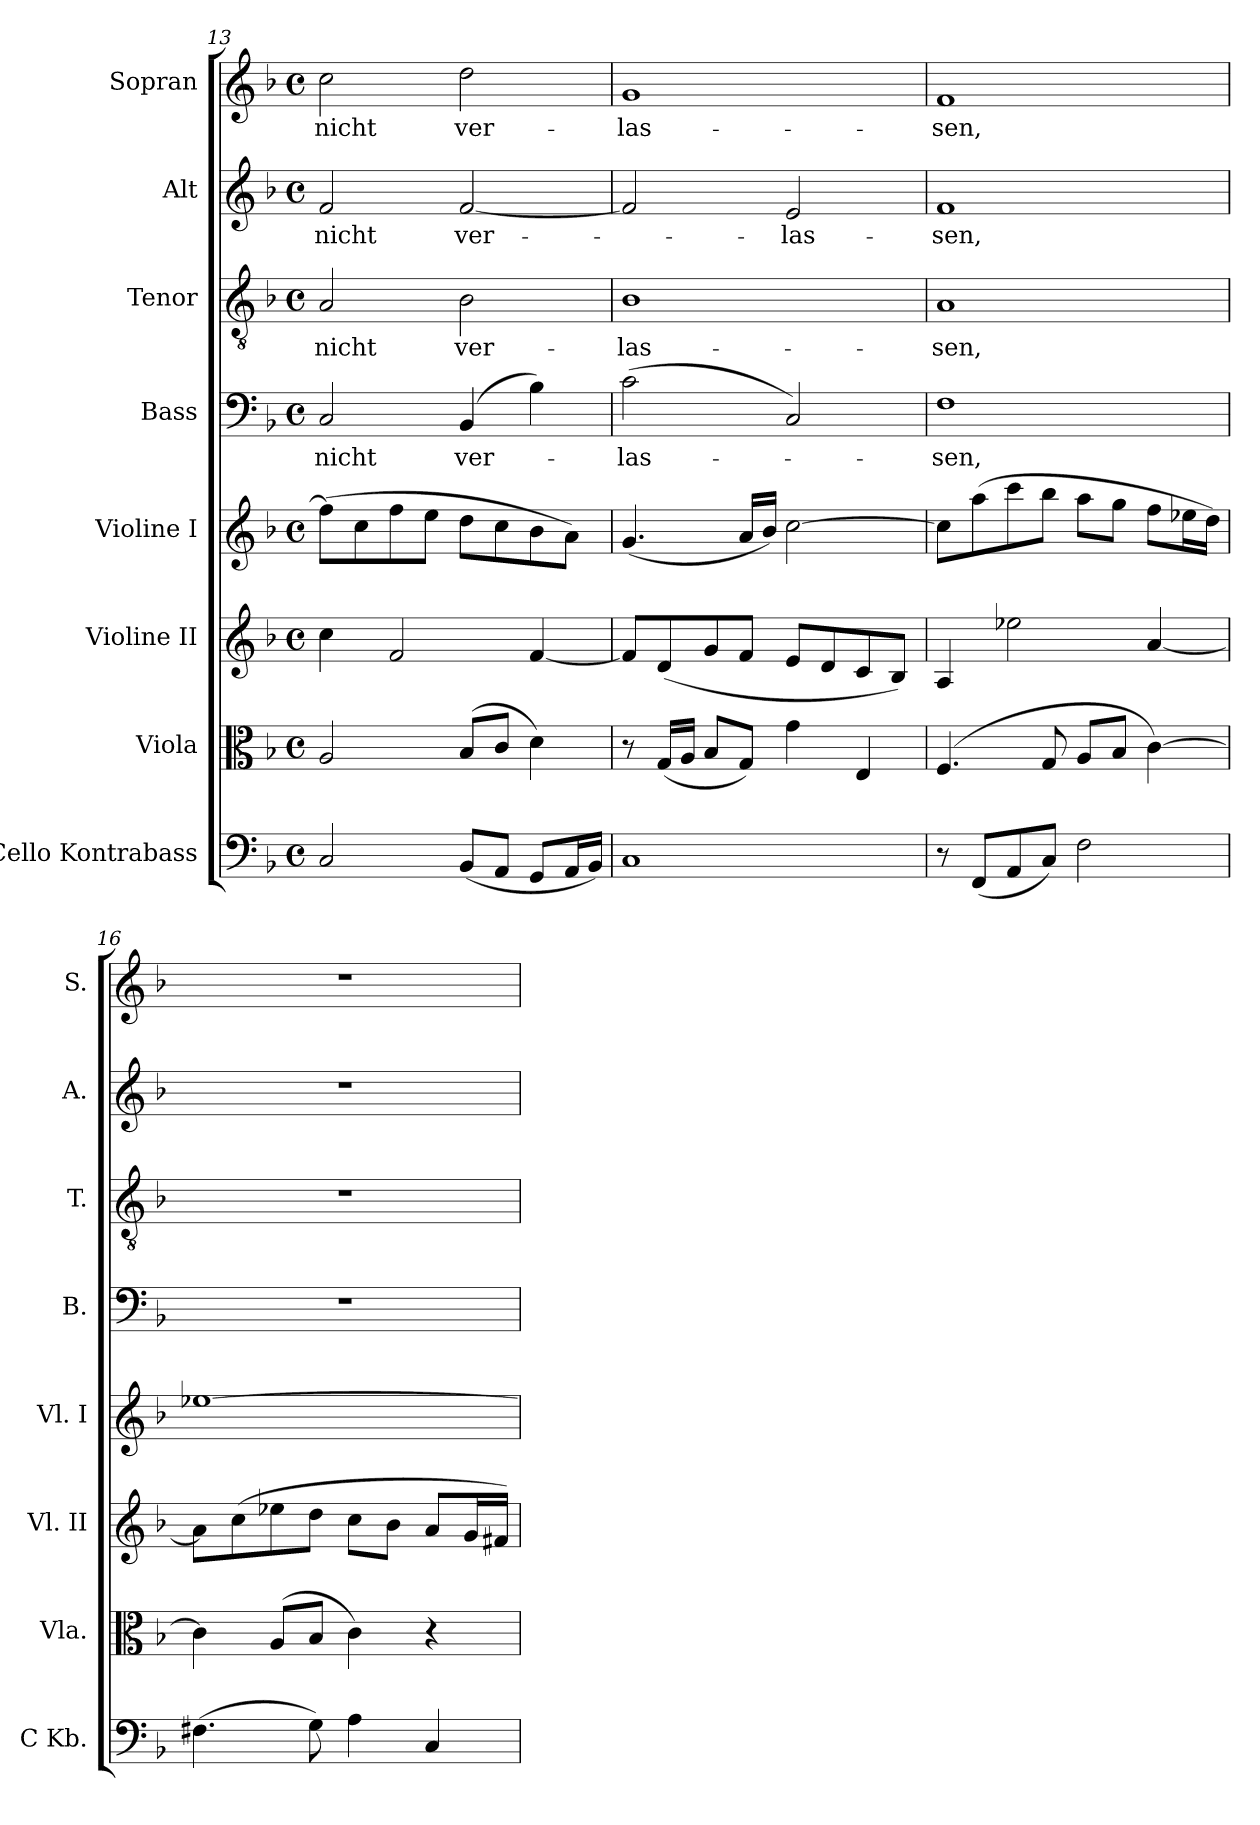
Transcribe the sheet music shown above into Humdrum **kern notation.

**kern	**kern	**kern	**kern	**kern	**text	**kern	**text	**kern	**text	**kern	**text
*part8	*part7	*part6	*part5	*part4	*part4	*part3	*part3	*part2	*part2	*part1	*part1
*staff8	*staff7	*staff6	*staff5	*staff4	*staff4	*staff3	*staff3	*staff2	*staff2	*staff1	*staff1
*I"Cello Kontrabass	*I"Viola	*I"Violine II	*I"Violine I	*I"Bass	*	*I"Tenor	*	*I"Alt	*	*I"Sopran	*
*I'C Kb.	*I'Vla.	*I'Vl. II	*I'Vl. I	*I'B.	*	*I'T.	*	*I'A.	*	*I'S.	*
*clefF4	*clefC3	*clefG2	*clefG2	*clefF4	*	*clefGv2	*	*clefG2	*	*clefG2	*
*ITrd7c12	*	*	*	*	*	*	*	*	*	*	*
*k[b-]	*k[b-]	*k[b-]	*k[b-]	*k[b-]	*	*k[b-]	*	*k[b-]	*	*k[b-]	*
*F:	*F:	*F:	*F:	*F:	*	*F:	*	*F:	*	*F:	*
*M4/4	*M4/4	*M4/4	*M4/4	*M4/4	*	*M4/4	*	*M4/4	*	*M4/4	*
*met(c)	*met(c)	*met(c)	*met(c)	*met(c)	*	*met(c)	*	*met(c)	*	*met(c)	*
=13	=13	=13	=13	=13	=13	=13	=13	=13	=13	=13	=13
!	!	!	!	!	!LO:LY:b	!	!LO:LY:b	!	!LO:LY:b	!	!LO:LY:b
2CC/	2A/	4cc\	(>8ff\L]	2C/	nicht	2A/	nicht	2f/	nicht	2cc\	nicht
.	.	.	8cc\	.	.	.	.	.	.	.	.
.	.	2f/	8ff\	.	.	.	.	.	.	.	.
.	.	.	8ee\J	.	.	.	.	.	.	.	.
!	!	!	!	!	!LO:LY:b	!	!LO:LY:b	!	!LO:LY:b	!	!LO:LY:b
(<8BBB-/L	(>8B-/L	.	8dd\L	(4BB-/	ver-	2B-\	ver-	[2f/	ver-	2dd\	ver-
8AAA/J	8c/J	.	8cc\	.	.	.	.	.	.	.	.
8GGG/L	4d\)	[4f/	8b-\	4B-\)	.	.	.	.	.	.	.
16AAA/L	.	.	8a\J)	.	.	.	.	.	.	.	.
16BBB-/JJ)	.	.	.	.	.	.	.	.	.	.	.
=14	=14	=14	=14	=14	=14	=14	=14	=14	=14	=14	=14
!	!	!	!	!	!LO:LY:b	!	!LO:LY:b	!	!	!	!LO:LY:b
1CC	8r	8f/L]	(<4.g/	(>2c\	-las-	1B-	-las-	2f/]	.	1g	-las-
.	(<16G/LL	(<8d/	.	.	.	.	.	.	.	.	.
.	16A/JJ	.	.	.	.	.	.	.	.	.	.
.	8B-/L	8g/	.	.	.	.	.	.	.	.	.
.	8G/J)	8f/J	16a/LL	.	.	.	.	.	.	.	.
.	.	.	16b-/JJ)	.	.	.	.	.	.	.	.
!	!	!	!	!	!	!	!	!	!LO:LY:b	!	!
.	4g\	8e/L	[2cc\	2C/)	.	.	.	2e/	-las-	.	.
.	.	8d/	.	.	.	.	.	.	.	.	.
.	4E/	8c/	.	.	.	.	.	.	.	.	.
.	.	8B-/J)	.	.	.	.	.	.	.	.	.
=15	=15	=15	=15	=15	=15	=15	=15	=15	=15	=15	=15
!	!	!	!	!	!LO:LY:b	!	!LO:LY:b	!	!LO:LY:b	!	!LO:LY:b
8r	(>4.F/	4A/	8cc\L]	1F	-sen,	1A	-sen,	1f	-sen,	1f	-sen,
(<8FFF/L	.	.	(>8aa\	.	.	.	.	.	.	.	.
8AAA/	.	2ee-X\	8ccc\	.	.	.	.	.	.	.	.
8CC/J)	8G/	.	8bb-\J	.	.	.	.	.	.	.	.
2FF\	8A/L	.	8aa\L	.	.	.	.	.	.	.	.
.	8B-/J	.	8gg\J	.	.	.	.	.	.	.	.
.	[4c\)	[4a/	8ff\L	.	.	.	.	.	.	.	.
.	.	.	16ee-X\L	.	.	.	.	.	.	.	.
.	.	.	16dd\JJ)	.	.	.	.	.	.	.	.
!!LO:PB:g=z
=16	=16	=16	=16	=16	=16	=16	=16	=16	=16	=16	=16
(>4.FF#X\	4c\]	8a\L]	[1ee-X	1r	.	1r	.	1r	.	1r	.
.	.	(>8cc\	.	.	.	.	.	.	.	.	.
.	(>8A/L	8ee-X\	.	.	.	.	.	.	.	.	.
8GG\)	8B-/J	8dd\J	.	.	.	.	.	.	.	.	.
4AA\	4c\)	8cc\L	.	.	.	.	.	.	.	.	.
.	.	8b-\J	.	.	.	.	.	.	.	.	.
4CC/	4r	8a/L	.	.	.	.	.	.	.	.	.
.	.	16g/L	.	.	.	.	.	.	.	.	.
.	.	16f#X/JJ)	.	.	.	.	.	.	.	.	.
=	=	=	=	=	=	=	=	=	=	=	=
*-	*-	*-	*-	*-	*-	*-	*-	*-	*-	*-	*-
